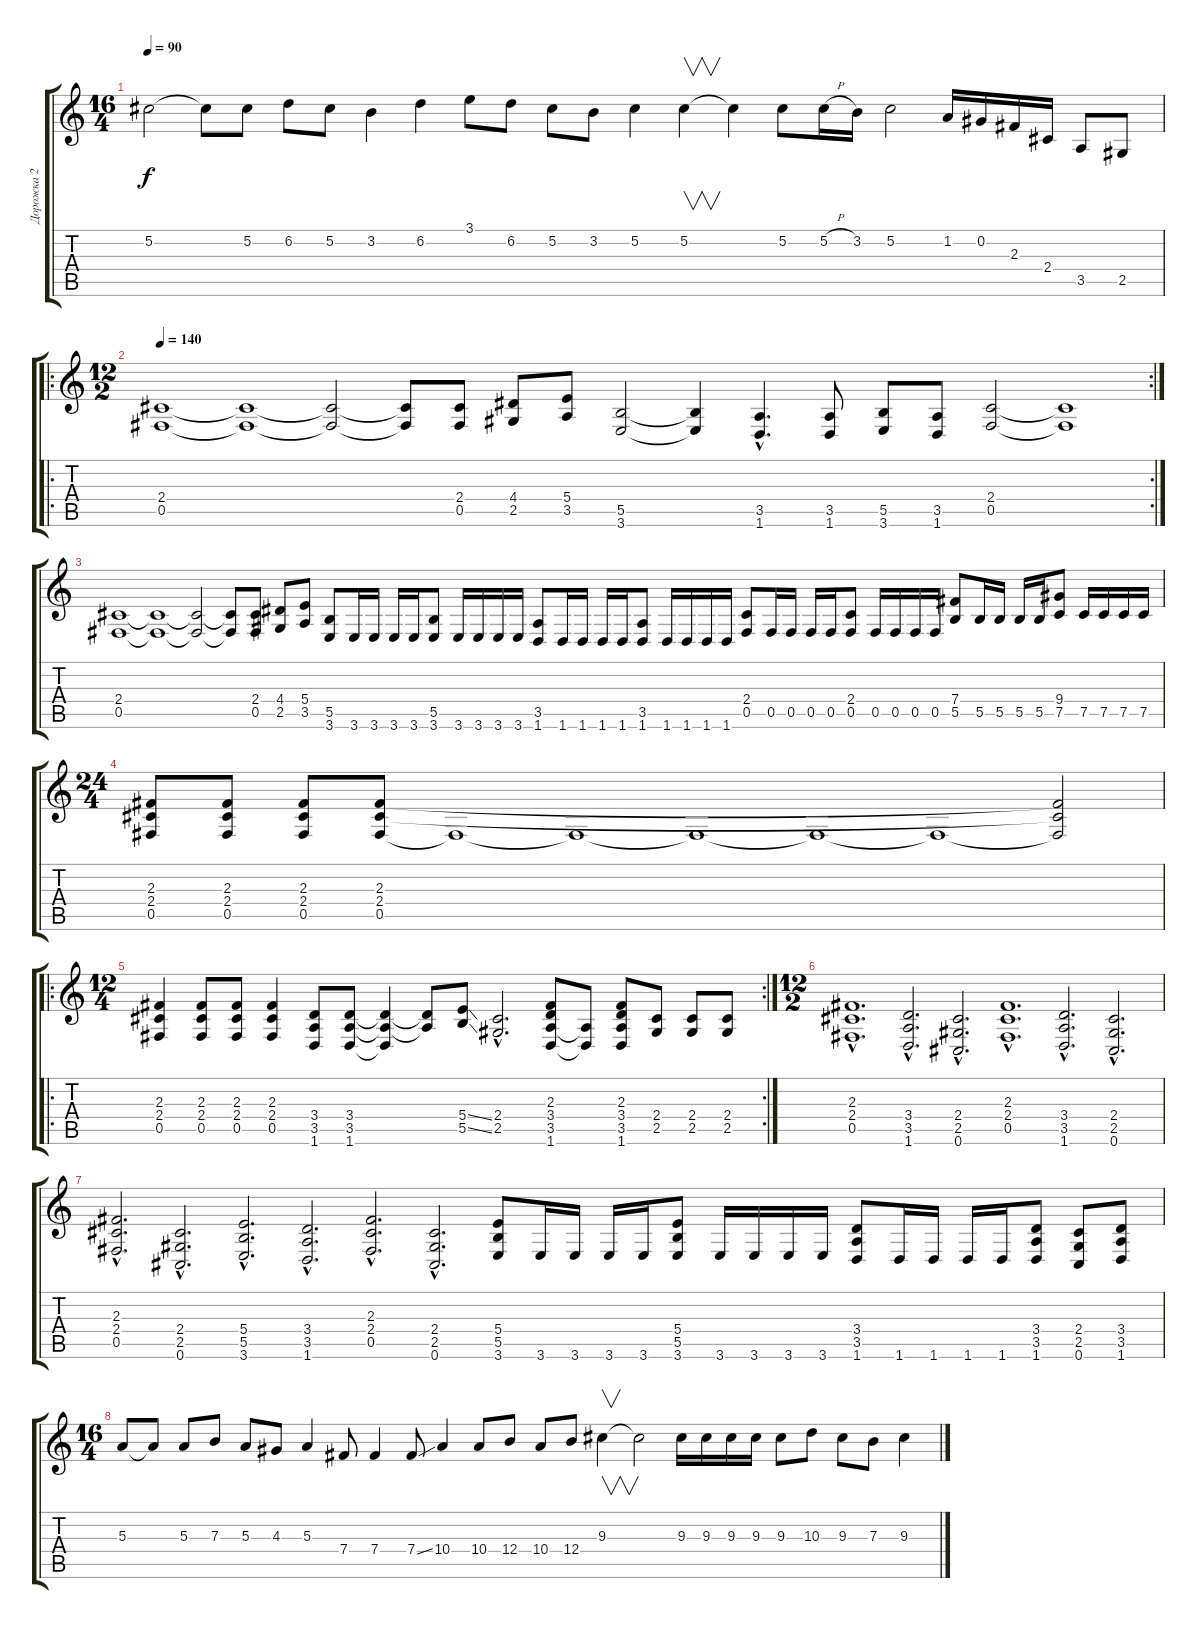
\track ("Дорожка 2" "Дорожка 2") {instrument distortionguitar}
\staff {score tabs}
\tuning (Db4 Ab3 E3 B2 Gb2 Db2) {hide}
\ts (16 4)
\tempo 90
\clef g2
\ks c
5.2.2{dy f} 5.2{t}.8 5.2.8 6.2.8 5.2.8 3.2.4 6.2.4 3.1.8 6.2.8 5.2.8 3.2.8 5.2.4 5.2.4{v} 5.2{t}.4 5.2.8 5.2{h}.16 3.2.16 5.2.2 1.2.16 0.2.16 2.3.16 2.4.16 3.5.8 2.5.8 |
\ro
\rc 2
\ts (12 2)
\tempo 140
(2.4 0.5).1 (2.4{t} 0.5{t}).1 (2.4{t} 0.5{t}).2 (2.4{t} 0.5{t}).8 (2.4 0.5).8 (4.4 2.5).8 (5.4 3.5).8 (5.5 3.6).2 (5.5{t} 3.6{t}).4 (3.5{hac} 1.6{hac}).4{d} (3.5 1.6).8 (5.5 3.6).8 (3.5 1.6).8 (2.4 0.5).2 (2.4{t} 0.5{t}).1 |
(2.4 0.5).1 (2.4{t} 0.5{t}).1 (2.4{t} 0.5{t}).2 (2.4{t} 0.5{t}).8 (2.4 0.5).8 (4.4 2.5).8 (5.4 3.5).8 (5.5 3.6).8 3.6.16 3.6.16 3.6.16 3.6.16 (5.5 3.6).8 3.6.16 3.6.16 3.6.16 3.6.16 (3.5 1.6).8 1.6.16 1.6.16 1.6.16 1.6.16 (3.5 1.6).8 1.6.16 1.6.16 1.6.16 1.6.16 (2.4 0.5).8 0.5.16 0.5.16 0.5.16 0.5.16 (2.4 0.5).8 0.5.16 0.5.16 0.5.16 0.5.16 (7.4 5.5).8 5.5.16 5.5.16 5.5.16 5.5.16 (9.4 7.5).8 7.5.16 7.5.16 7.5.16 7.5.16 |
\ts (24 4)
(2.3 2.4 0.5).8 (2.3 2.4 0.5).8 (2.3 2.4 0.5).8 (2.3 2.4 0.5).8 0.5{t}.1 0.5{t}.1 0.5{t}.1 0.5{t}.1 0.5{t}.1 (2.3{t} 2.4{t} 0.5{t}).2 |
\ro
\rc 2
\ts (12 4)
(2.3 2.4 0.5).4 (2.3 2.4 0.5).8 (2.3 2.4 0.5).8 (2.3 2.4 0.5).4 (3.4 3.5 1.6).8 (3.4 3.5 1.6).8 (3.4{t} 3.5{t} 1.6{t}).4 (3.4{t} 3.5{t}).8 (5.4{ss} 5.5{ss}).8 (2.4{hac} 2.5{hac}).2{d} (2.3 3.4 3.5 1.6).8 (3.5{t} 1.6{t}).8 (2.3 3.4 3.5 1.6).8 (2.4 2.5).8 (2.4 2.5).8 (2.4 2.5).8 |
\ts (12 2)
(2.3{hac} 2.4{hac} 0.5{hac}).1{d} (3.4{hac} 3.5{hac} 1.6{hac}).2{d} (2.4{hac} 2.5{hac} 0.6{hac}).2{d} (2.3{hac} 2.4{hac} 0.5{hac}).1{d} (3.4{hac} 3.5{hac} 1.6{hac}).2{d} (2.4{hac} 2.5{hac} 0.6{hac}).2{d} |
(2.3{hac} 2.4{hac} 0.5{hac}).2{d} (2.4{hac} 2.5{hac} 0.6{hac}).2{d} (5.4{hac} 5.5{hac} 3.6{hac}).2{d} (3.4{hac} 3.5{hac} 1.6{hac}).2{d} (2.3{hac} 2.4{hac} 0.5{hac}).2{d} (2.4{hac} 2.5{hac} 0.6{hac}).2{d} (5.4 5.5 3.6).8 3.6.16 3.6.16 3.6.16 3.6.16 (5.4 5.5 3.6).8 3.6.16 3.6.16 3.6.16 3.6.16 (3.4 3.5 1.6).8 1.6.16 1.6.16 1.6.16 1.6.16 (3.4 3.5 1.6).8 (2.4 2.5 0.6).8 (3.4 3.5 1.6).8 |
\ts (16 4)
5.3.8 5.3{t}.8 5.3.8 7.3.8 5.3.8 4.3.8 5.3.4 7.4.8 7.4.4 7.4{ss}.8 10.4.4 10.4.8 12.4.8 10.4.8 12.4.8 9.3.4{v} 9.3{t}.2 9.3.16 9.3.16 9.3.16 9.3.16 9.3.8 10.3.8 9.3.8 7.3.8 9.3.4
